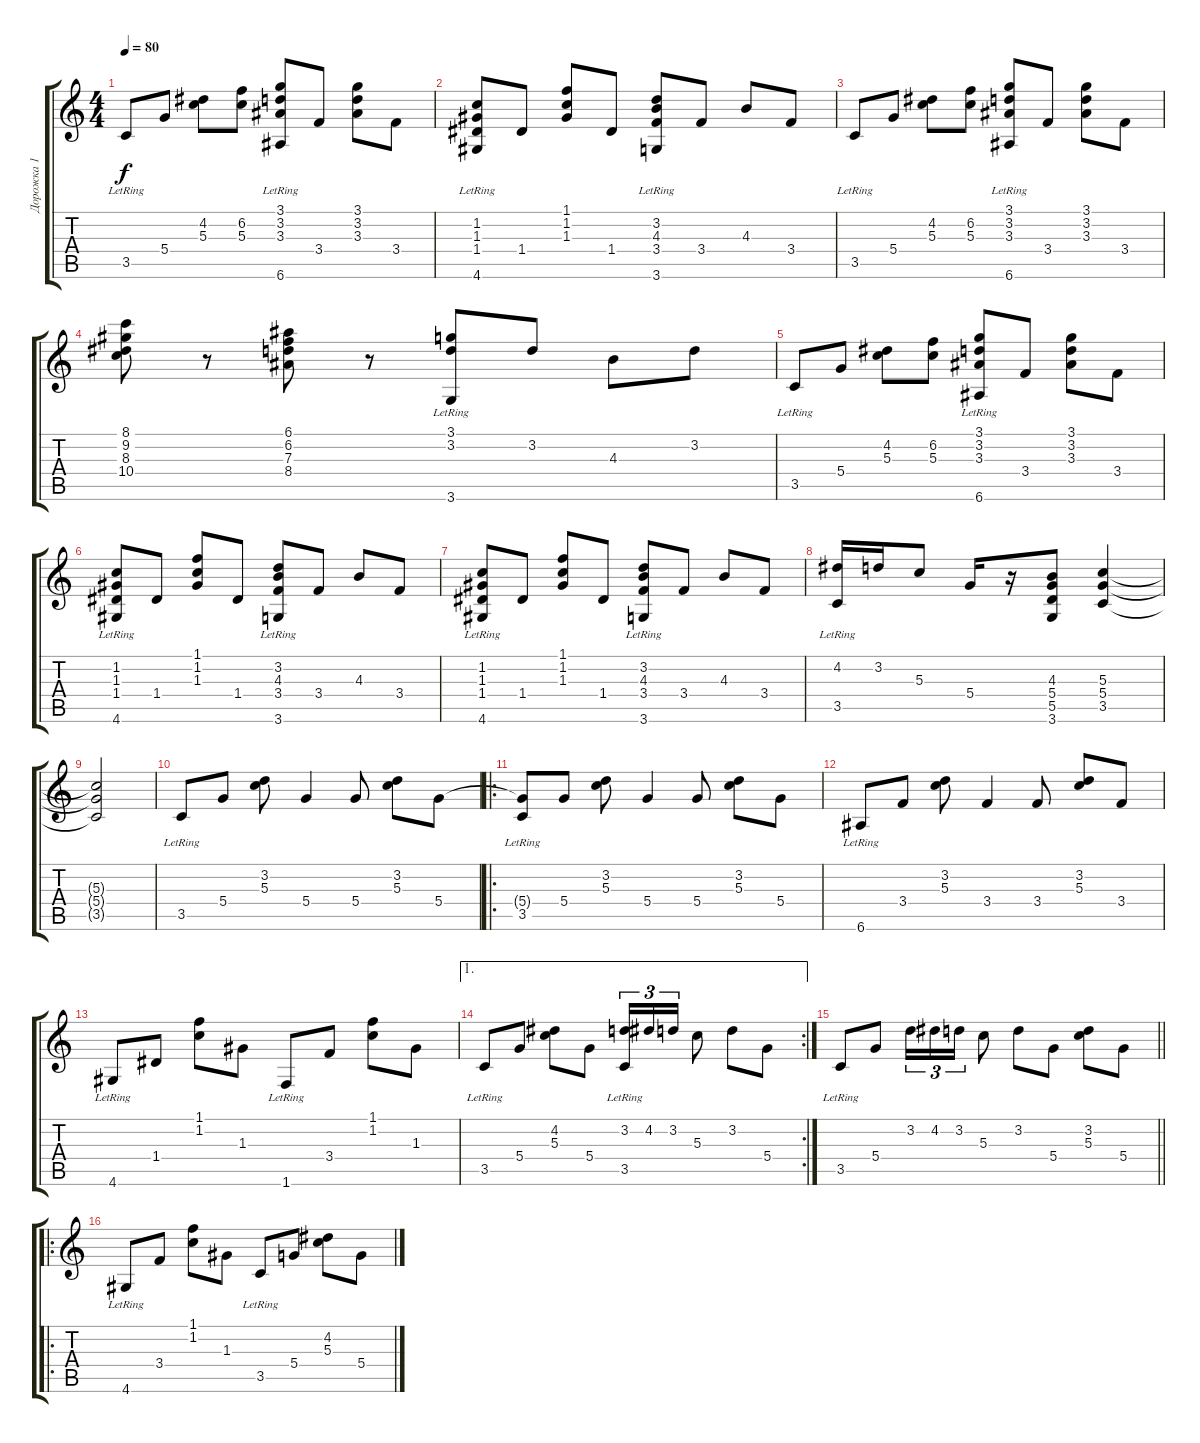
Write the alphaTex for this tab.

\track ("Дорожка 1" "Дорожка 1") {instrument acousticguitarnylon}
\staff {score tabs}
\tuning (E4 B3 G3 D3 A2 E2) {hide}
\ts (4 4)
\tempo 80
\clef g2
\ks c
3.5{lr}.8{dy f instrument acousticguitarnylon} 5.4.8 (4.2 5.3).8 (6.2 5.3).8 (3.1 3.2 3.3 6.6{lr}).8 3.4.8 (3.1 3.2 3.3).8 3.4.8 |
(1.2 1.3 1.4 4.6{lr}).8 1.4.8 (1.1 1.2 1.3).8 1.4.8 (3.2 4.3 3.4 3.6{lr}).8 3.4.8 4.3.8 3.4.8 |
3.5{lr}.8 5.4.8 (4.2 5.3).8 (6.2 5.3).8 (3.1 3.2 3.3 6.6{lr}).8 3.4.8 (3.1 3.2 3.3).8 3.4.8 |
(8.1 9.2 8.3 10.4).8 r.8 (6.1 6.2 7.3 8.4).8 r.8 (3.1 3.2 3.6{lr}).8 3.2.8 4.3.8 3.2.8 |
3.5{lr}.8 5.4.8 (4.2 5.3).8 (6.2 5.3).8 (3.1 3.2 3.3 6.6{lr}).8 3.4.8 (3.1 3.2 3.3).8 3.4.8 |
(1.2 1.3 1.4 4.6{lr}).8 1.4.8 (1.1 1.2 1.3).8 1.4.8 (3.2 4.3 3.4 3.6{lr}).8 3.4.8 4.3.8 3.4.8 |
(1.2 1.3 1.4 4.6{lr}).8 1.4.8 (1.1 1.2 1.3).8 1.4.8 (3.2 4.3 3.4 3.6{lr}).8 3.4.8 4.3.8 3.4.8 |
(4.2 3.5{lr}).16 3.2.16 5.3.8 5.4.16 r.16 (4.3 5.4 5.5 3.6).8 (5.3 5.4 3.5).4 |
(5.3{t} 5.4{t} 3.5{t}).2 |
3.5{lr}.8 5.4.8 (3.2 5.3).8 5.4.4 5.4.8 (3.2 5.3).8 5.4.8 |
\ro
(5.4{t} 3.5{lr}).8 5.4.8 (3.2 5.3).8 5.4.4 5.4.8 (3.2 5.3).8 5.4.8 |
6.6{lr}.8 3.4.8 (3.2 5.3).8 3.4.4 3.4.8 (3.2 5.3).8 3.4.8 |
4.6{lr}.8 1.4.8 (1.1 1.2).8 1.3.8 1.6{lr}.8 3.4.8 (1.1 1.2).8 1.3.8 |
\ae 1
\rc 2
3.5{lr}.8 5.4.8 (4.2 5.3).8 5.4.8 (3.2 3.5{lr}).16{tu (3 2)} 4.2.16{tu (3 2)} 3.2.16{tu (3 2)} 5.3.8 3.2.8 5.4.8 |
\barLineRight lightlight
3.5{lr}.8 5.4.8 3.2.16{tu (3 2)} 4.2.16{tu (3 2)} 3.2.16{tu (3 2)} 5.3.8 3.2.8 5.4.8 (3.2 5.3).8 5.4.8 |
\ro
4.6{lr}.8 3.4.8 (1.1 1.2).8 1.3.8 3.5{lr}.8 5.4.8 (4.2 5.3).8 5.4.8
